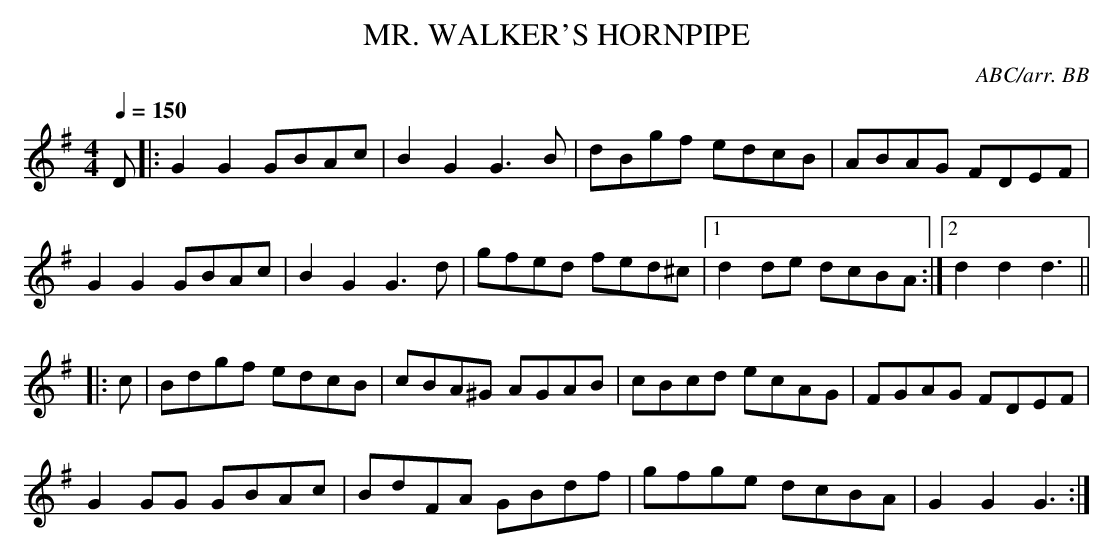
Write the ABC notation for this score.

X:1
T:MR. WALKER'S HORNPIPE
C:ABC/arr. BB
Y:"Irish"
Q:1/4=150
M:4/4
L:1/8
K:G
D|: G2G2 GBAc|B2G2 G3B|dBgf edcB|ABAG FDEF|
G2G2 GBAc|B2G2 G3d|gfed fed^c|1 d2de dcBA :|\
[2 d2d2d3||
|:c|Bdgf edcB|cBA^G AGAB|cBcd ecAG|FGAG FDEF|
G2GG GBAc|BdFA GBdf|gfge dcBA|G2G2 G3 :|
